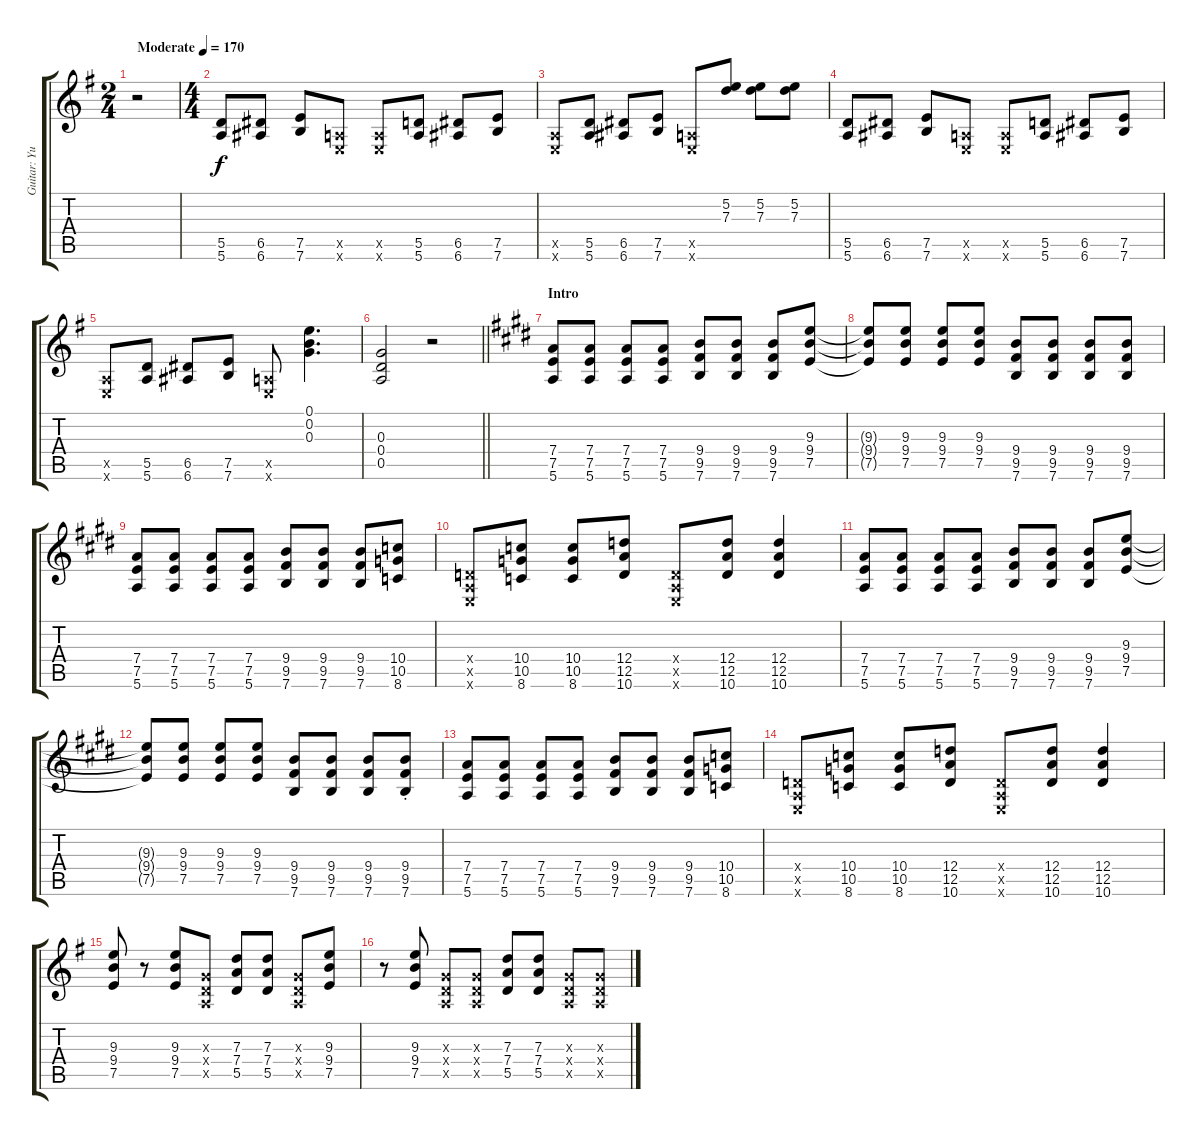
\track ("Guitar: Yui Hirasawa" "Guitar: Yu") {instrument overdrivenguitar}
\staff {score tabs}
\tuning (E4 B3 G3 D3 A2 E2) {hide}
\ts (2 4)
\tempo (170 "Moderate")
\clef g2
\ks eminor
r.2{dy f instrument overdrivenguitar} |
\ts (4 4)
(5.5 5.6).8{volume 12 instrument overdrivenguitar} (6.5 6.6).8 (7.5 7.6).8 (0.5{x} 0.6{x}).8 (0.5{x} 0.6{x}).8 (5.5 5.6).8 (6.5 6.6).8 (7.5 7.6).8 |
(0.5{x} 0.6{x}).8 (5.5 5.6).8 (6.5 6.6).8 (7.5 7.6).8 (0.5{x} 0.6{x}).8 (5.2 7.3).8 (5.2 7.3).8 (5.2 7.3).8 |
(5.5 5.6).8 (6.5 6.6).8 (7.5 7.6).8 (0.5{x} 0.6{x}).8 (0.5{x} 0.6{x}).8 (5.5 5.6).8 (6.5 6.6).8 (7.5 7.6).8 |
(0.5{x} 0.6{x}).8 (5.5 5.6).8 (6.5 6.6).8 (7.5 7.6).8 (0.5{x} 0.6{x}).8 (0.1 0.2 0.3).4{d} |
\barLineRight lightlight
(0.3 0.4 0.5).2 r.2{volume 15} |
\section ("" "Intro")
\ks e
(7.4 7.5 5.6).8 (7.4 7.5 5.6).8 (7.4 7.5 5.6).8 (7.4 7.5 5.6).8 (9.4 9.5 7.6).8 (9.4 9.5 7.6).8 (9.4 9.5 7.6).8 (9.3 9.4 7.5).8 |
(9.3{t} 9.4{t} 7.5{t}).8 (9.3 9.4 7.5).8 (9.3 9.4 7.5).8 (9.3 9.4 7.5).8 (9.4 9.5 7.6).8 (9.4 9.5 7.6).8 (9.4 9.5 7.6).8 (9.4 9.5 7.6).8 |
(7.4 7.5 5.6).8 (7.4 7.5 5.6).8 (7.4 7.5 5.6).8 (7.4 7.5 5.6).8 (9.4 9.5 7.6).8 (9.4 9.5 7.6).8 (9.4 9.5 7.6).8 (10.4 10.5 8.6).8 |
(0.4{x} 0.5{x} 0.6{x}).8 (10.4 10.5 8.6).8 (10.4 10.5 8.6).8 (12.4 12.5 10.6).8 (0.4{x} 0.5{x} 0.6{x}).8 (12.4 12.5 10.6).8 (12.4 12.5 10.6).4 |
(7.4 7.5 5.6).8 (7.4 7.5 5.6).8 (7.4 7.5 5.6).8 (7.4 7.5 5.6).8 (9.4 9.5 7.6).8 (9.4 9.5 7.6).8 (9.4 9.5 7.6).8 (9.3 9.4 7.5).8 |
(9.3{t} 9.4{t} 7.5{t}).8 (9.3 9.4 7.5).8 (9.3 9.4 7.5).8 (9.3 9.4 7.5).8 (9.4 9.5 7.6).8 (9.4 9.5 7.6).8 (9.4 9.5 7.6).8 (9.4{st} 9.5{st} 7.6{st}).8 |
(7.4 7.5 5.6).8 (7.4 7.5 5.6).8 (7.4 7.5 5.6).8 (7.4 7.5 5.6).8 (9.4 9.5 7.6).8 (9.4 9.5 7.6).8 (9.4 9.5 7.6).8 (10.4 10.5 8.6).8 |
(0.4{x} 0.5{x} 0.6{x}).8 (10.4 10.5 8.6).8 (10.4 10.5 8.6).8 (12.4 12.5 10.6).8 (0.4{x} 0.5{x} 0.6{x}).8 (12.4 12.5 10.6).8 (12.4 12.5 10.6).4 |
\ks eminor
(9.3 9.4 7.5).8 r.8 (9.3 9.4 7.5).8 (0.3{x} 0.4{x} 0.5{x}).8 (7.3 7.4 5.5).8 (7.3 7.4 5.5).8 (0.3{x} 0.4{x} 0.5{x}).8 (9.3 9.4 7.5).8 |
r.8 (9.3 9.4 7.5).8 (0.3{x} 0.4{x} 0.5{x}).8 (0.3{x} 0.4{x} 0.5{x}).8 (7.3 7.4 5.5).8 (7.3 7.4 5.5).8 (0.3{x} 0.4{x} 0.5{x}).8 (0.3{x} 0.4{x} 0.5{x}).8
